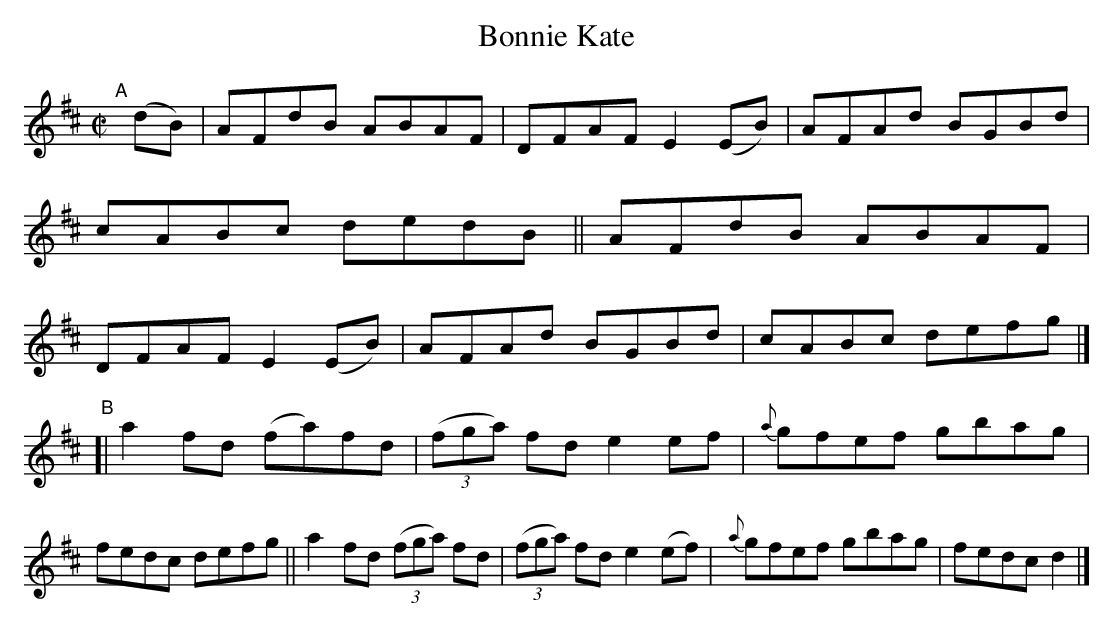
X:1
T: Bonnie Kate
M: C|
L: 1/8
K: D
"^A"[|] (dB) \
|  AFdB ABAF | DFAF E2(EB) | AFAd BGBd | cABc dedB \
|| AFdB ABAF | DFAF E2(EB) | AFAd BGBd | cABc defg |]
"^B"\
[| a2fd (fa)fd | (3(fga) fd e2ef | {a}gfef gbag | fedc defg \
|| a2fd (3(fga) fd | (3(fga) fd e2(ef) | {a}gfef gbag | fedcd2 |]
